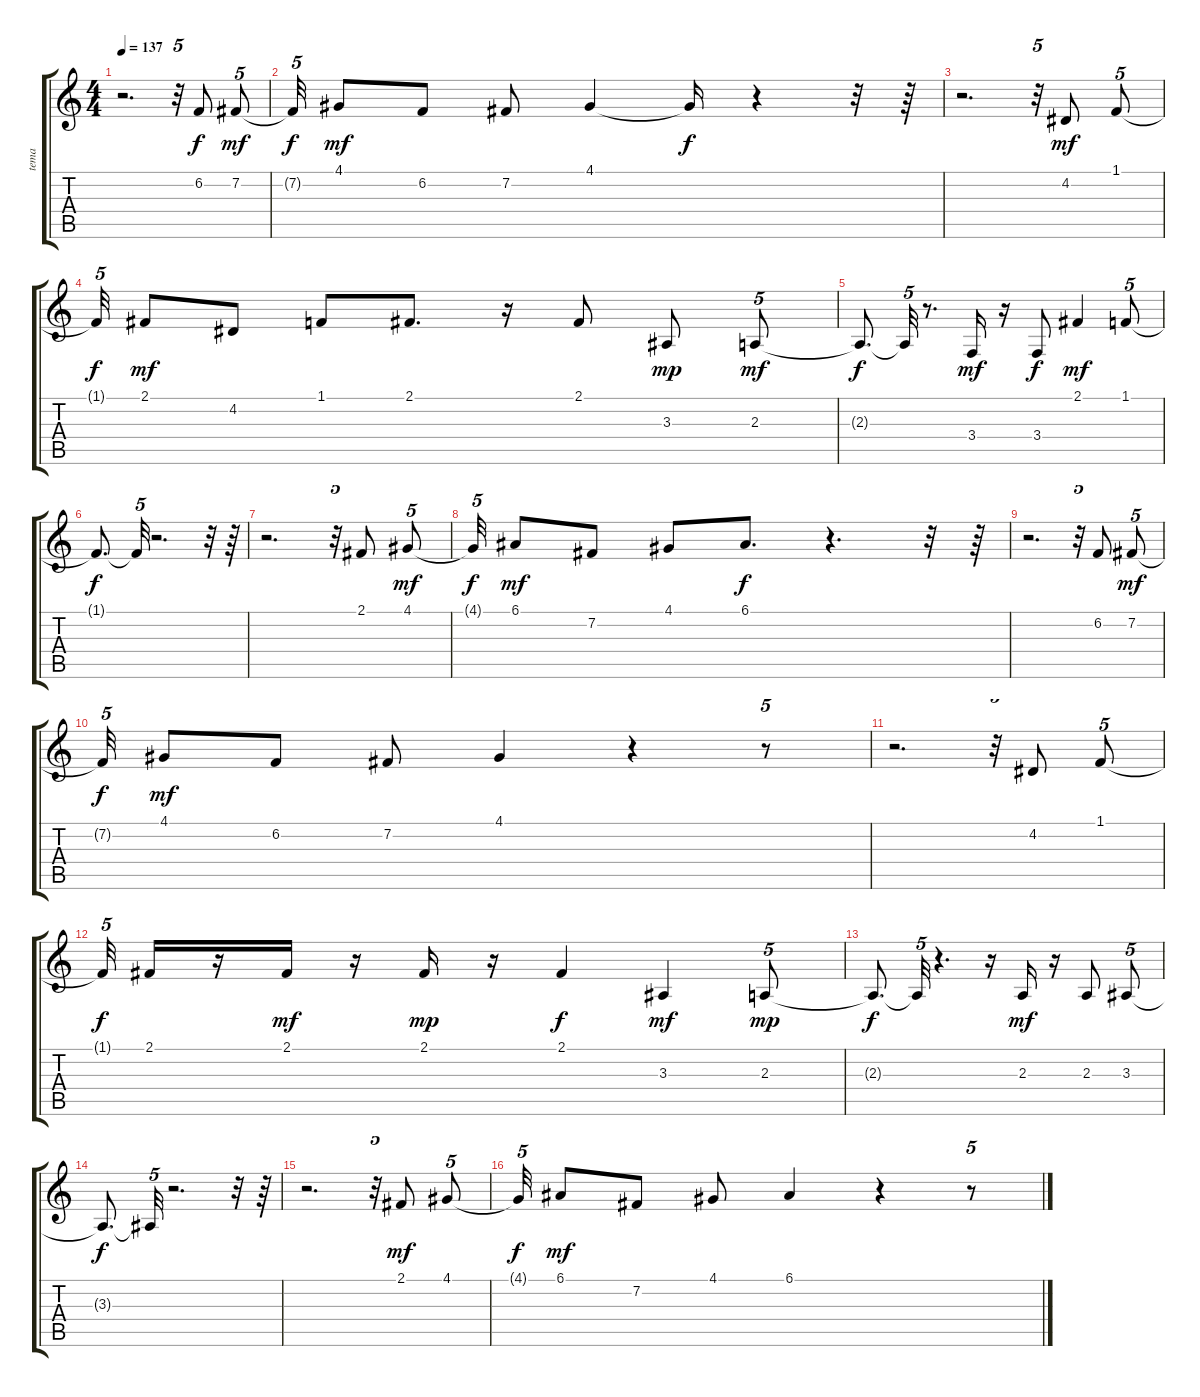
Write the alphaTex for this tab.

\track ("tema" "tema") {instrument clarinet}
\staff {score tabs}
\tuning (E4 B3 G3 D3 A2 E2) {hide}
\ts (4 4)
\tempo 137
\clef g2
\ks c
r.2{d dy mf} r.32{tu (5 4)} 6.2.8{dy f} 7.2.8{tu (5 4) dy mf} |
7.2{t}.32{tu (5 4) dy f} 4.1.8{dy mf} 6.2.8 7.2.8 4.1.4 4.1{t}.16{dy f} r.4 r.32 r.64 |
r.2{d} r.32{tu (5 4)} 4.2.8{dy mf} 1.1.8{tu (5 4)} |
1.1{t}.32{tu (5 4) dy f} 2.1.8{dy mf} 4.2.8 1.1.8 2.1.8{d} r.16 2.1.8 3.3.8{dy mp} 2.3.8{tu (5 4) dy mf} |
2.3{t}.8{d dy f} 2.3{t}.32{tu (5 4)} r.8{d} 3.4.16{dy mf} r.16 3.4.8{dy f} 2.1.4{dy mf} 1.1.8{tu (5 4)} |
1.1{t}.8{d dy f} 1.1{t}.32{tu (5 4)} r.2{d} r.32 r.64 |
r.2{d} r.32{tu (5 4)} 2.1.8 4.1.8{tu (5 4) dy mf} |
4.1{t}.32{tu (5 4) dy f} 6.1.8{dy mf} 7.2.8 4.1.8 6.1.8{d dy f} r.4{d} r.32 r.64 |
r.2{d} r.32{tu (5 4)} 6.2.8 7.2.8{tu (5 4) dy mf} |
7.2{t}.32{tu (5 4) dy f} 4.1.8{dy mf} 6.2.8 7.2.8 4.1.4 r.4 r.8{tu (5 4)} |
r.2{d} r.32{tu (5 4)} 4.2.8 1.1.8{tu (5 4)} |
1.1{t}.32{tu (5 4) dy f} 2.1.16 r.16 2.1.16{dy mf} r.16 2.1.16{dy mp} r.16 2.1.4{dy f} 3.3.4{dy mf} 2.3.8{tu (5 4) dy mp} |
2.3{t}.8{d dy f} 2.3{t}.32{tu (5 4)} r.4{d} r.16 2.3.16{dy mf} r.16 2.3.8 3.3.8{tu (5 4)} |
3.3{t}.8{d dy f} 3.3{t}.32{tu (5 4)} r.2{d} r.32 r.64 |
r.2{d} r.32{tu (5 4)} 2.1.8{dy mf} 4.1.8{tu (5 4)} |
4.1{t}.32{tu (5 4) dy f} 6.1.8{dy mf} 7.2.8 4.1.8 6.1.4 r.4 r.8{tu (5 4)}
